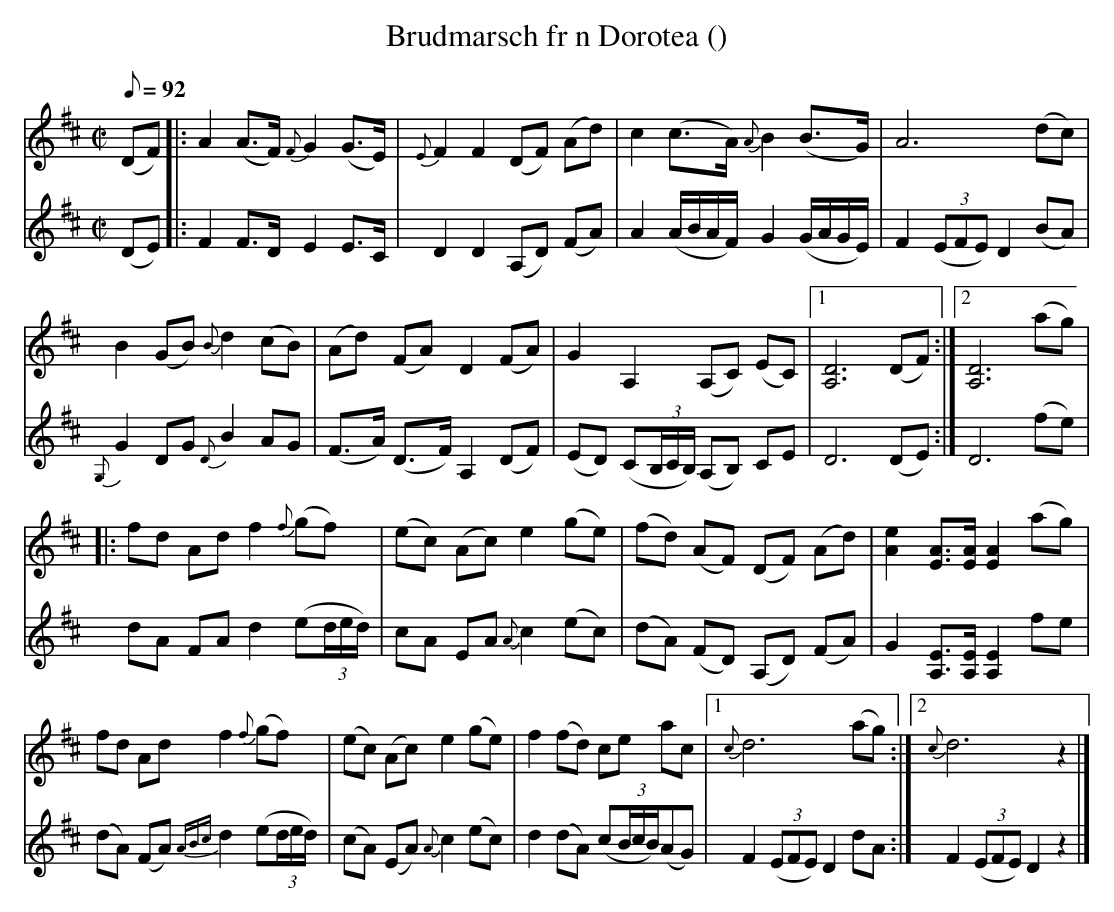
X:1
T: Brudmarsch fr n Dorotea ()
M: C|
L: 1/8
K: D
Q: 92
V:1
(DF) |: A2(A>F) {F}G2(G>E) | {E}F2F2 (DF) (Ad) | c2(c>A) {A}B2(B>G) | A6(dc) |
B2(GB) {B}d2(cB) | (Ad) (FA) D2(FA) | G2A,2 (A,C) (EC) |1 [A,D]6(DF) :|2 [A,D]6(ag) |
|: fd Ad f2{f}(gf) | (ec) (Ac) e2(ge) | (fd) (AF) (DF) (Ad) | [Ae]2[EA]>[EA] [EA]2(ag) |
fd Ad f2{f}(gf) | (ec) (Ac) e2(ge) | f2 (fd) ce ac |1 {c}d6(ag) :|2 {c}d6z2 |]
V:2
(DE) |: F2F>D E2E>C | D2D2 (A,D) (FA) | A2(A/B/A/F/) G2(G/A/G/E/) | F2 (3(EFE) D2(BA) |
{G,}G2DG {D}B2AG | (F>A) (D>F) A,2(DF) | (ED) (C(3B,/C/B,/) (A,B,) CE | D6(DE) :| D6(fe) |
dA FA d2 (e(3d/e/d/) | cA EA {A}c2(ec) | (dA) (FD) (A,D) (FA) | G2[A,E]>[A,E] [A,E]2fe |
(dA) (FA) {ABc}d2(e(3d/e/d/) | (cA) (EA) {A}c2(ec) | d2(dA) (c(3B/c/B/)(AG) | F2((3EFE) D2dA :| F2((3EFE) D2z2 |]
